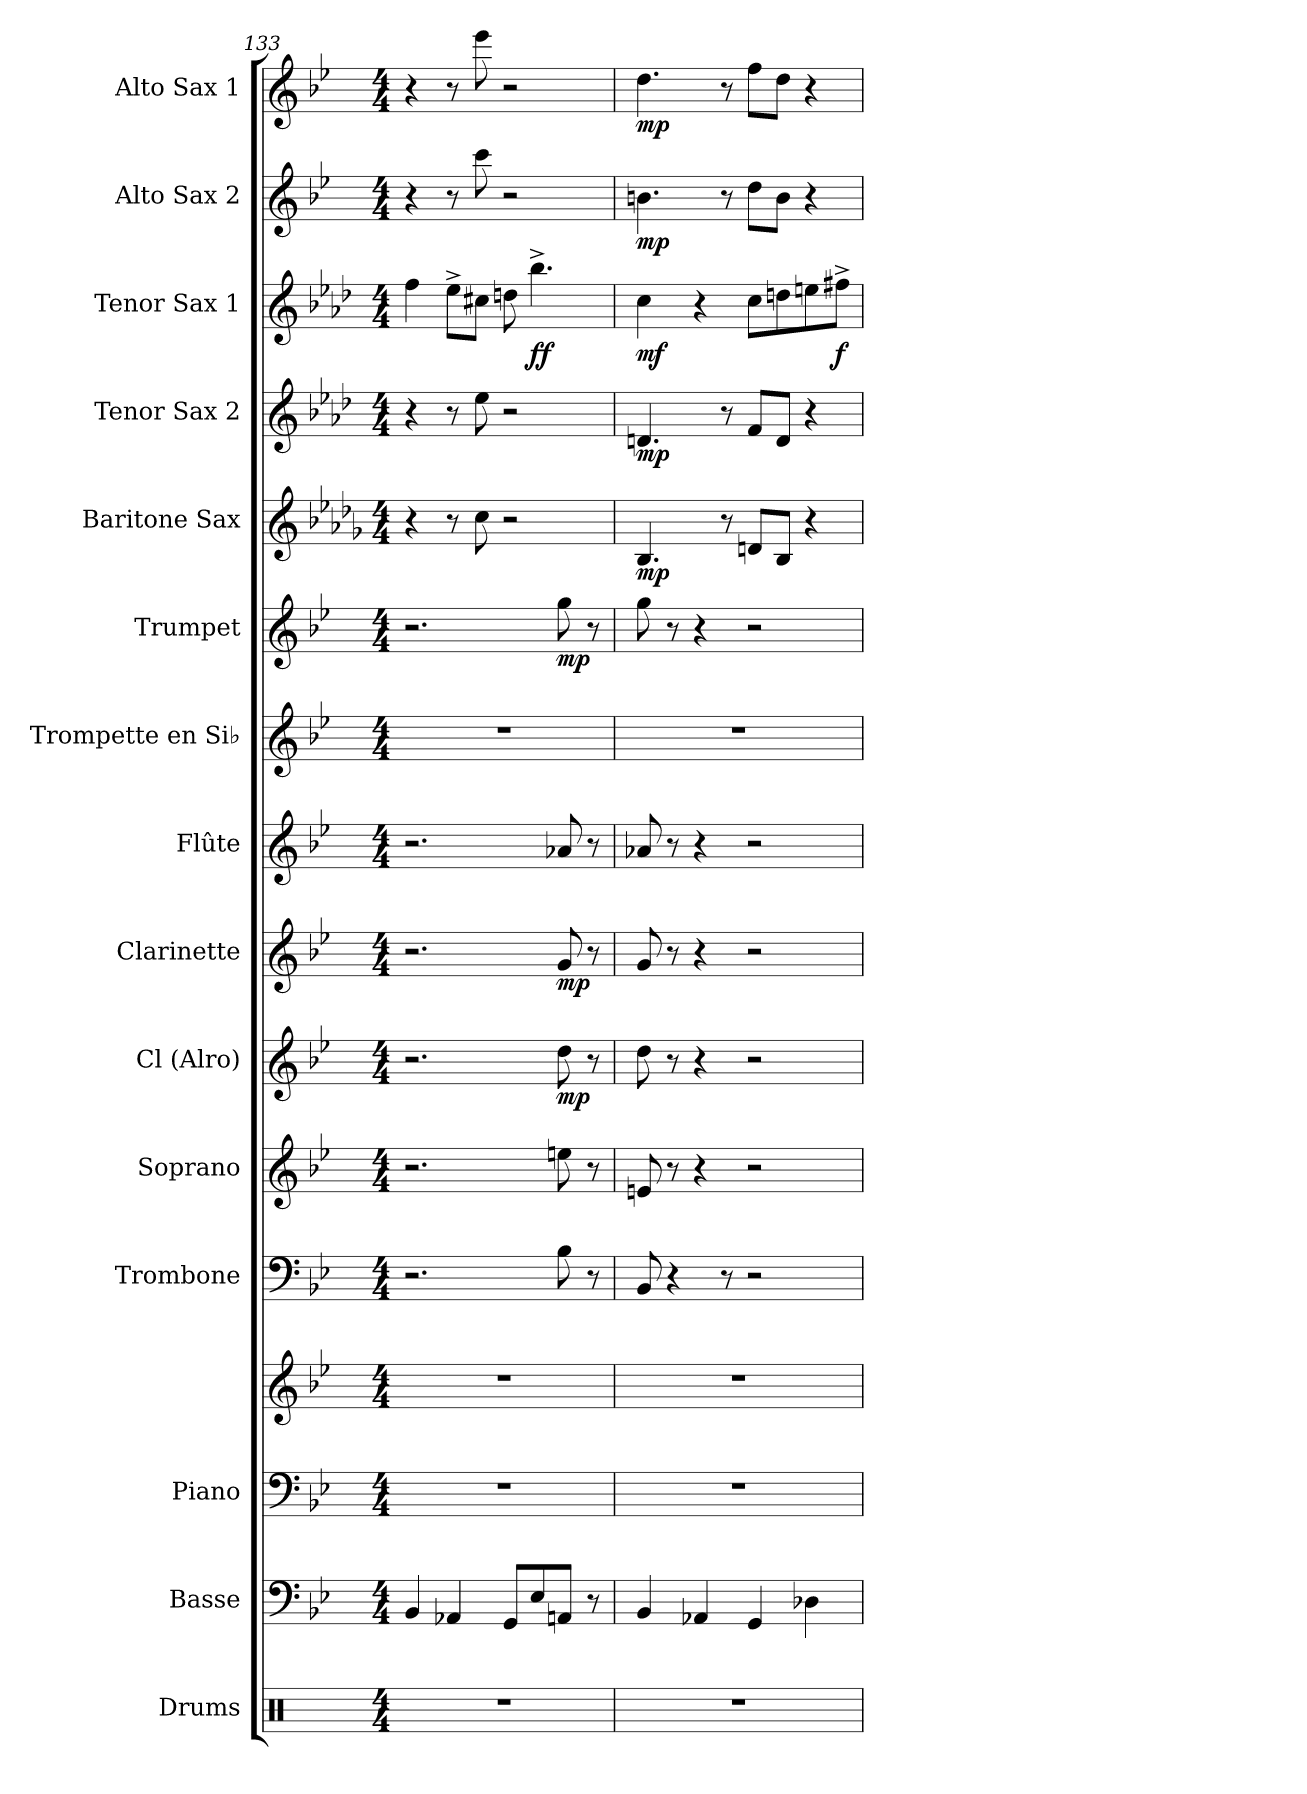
**kern	**kern	**kern	**kern	**kern	**kern	**kern	**dynam	**kern	**dynam	**kern	**kern	**kern	**dynam	**kern	**dynam	**kern	**dynam	**kern	**dynam	**kern	**dynam	**kern	**dynam
*part15	*part14	*part13	*part13	*part12	*part11	*part10	*part10	*part9	*part9	*part8	*part7	*part6	*part6	*part5	*part5	*part4	*part4	*part3	*part3	*part2	*part2	*part1	*part1
*staff16	*staff15	*staff14	*staff13	*staff12	*staff11	*staff10	*staff10	*staff9	*staff9	*staff8	*staff7	*staff6	*staff6	*staff5	*staff5	*staff4	*staff4	*staff3	*staff3	*staff2	*staff2	*staff1	*staff1
*I"Drums	*I"Basse	*I"Piano	*	*I"Trombone	*I"Soprano	*I"Cl (Alro)	*	*I"Clarinette	*	*I"Flûte	*I"Trompette en Si♭	*I"Trumpet	*	*I"Baritone Sax	*	*I"Tenor Sax 2	*	*I"Tenor Sax 1	*	*I"Alto Sax 2	*	*I"Alto Sax 1	*
*	*I'B	*I'P	*	*I'Tb	*I'Sop	*I'Cla	*	*I'Cl	*	*I'Fl.	*I'Tromp. Si♭	*I'Tp	*	*I'Bar	*	*	*	*	*	*I'Sa2	*	*I'Sa1	*
*clefX	*clefF4	*clefF4	*clefG2	*clefF4	*clefG2	*clefG2	*	*clefG2	*	*clefG2	*clefG2	*clefG2	*	*clefG2	*	*clefG2	*	*clefG2	*	*clefG2	*	*clefG2	*
*	*ITrd7c12	*	*	*	*ITrd1c2	*ITrd5c9	*	*ITrd1c2	*	*	*ITrd1c2	*ITrd1c2	*	*ITrd12c21	*	*ITrd8c14	*	*ITrd8c14	*	*ITrd5c9	*	*ITrd5c9	*
*k[]	*k[b-e-]	*k[b-e-]	*k[b-e-]	*k[b-e-]	*k[b-e-a-d-]	*k[b-e-a-d-g-]	*	*k[b-e-a-d-]	*	*k[b-e-]	*k[b-e-a-d-]	*k[b-e-a-d-]	*	*k[b-e-a-d-g-]	*	*k[b-e-a-d-]	*	*k[b-e-a-d-]	*	*k[b-e-a-d-g-]	*	*k[b-e-a-d-g-]	*
*M4/4	*M4/4	*M4/4	*M4/4	*M4/4	*M4/4	*M4/4	*	*M4/4	*	*M4/4	*M4/4	*M4/4	*	*M4/4	*	*M4/4	*	*M4/4	*	*M4/4	*	*M4/4	*
=133	=133	=133	=133	=133	=133	=133	=133	=133	=133	=133	=133	=133	=133	=133	=133	=133	=133	=133	=133	=133	=133	=133	=133
1r	4BBB-/	1r	1r	2.r	2.r	2.r	.	2.r	.	2.r	1r	2.r	.	4r	.	4r	.	4f\	.	4r	.	4r	.
.	4AAA-X/	.	.	.	.	.	.	.	.	.	.	.	.	8r	.	8r	.	8e-^\L	.	8r	.	8r	.
.	.	.	.	.	.	.	.	.	.	.	.	.	.	8c\	.	8e-\	.	8c#X\J	.	8ee-\	.	8gg-\	.
.	8GGG/L	.	.	.	.	.	.	.	.	.	.	.	.	2r	.	2r	.	8dn\	.	2r	.	2r	.
!	!	!	!	!	!	!	!	!	!	!	!	!	!	!	!	!	!	!	!LO:DY:b	!	!	!	!
.	8EE-/	.	.	.	.	.	.	.	.	.	.	.	.	.	.	.	.	4.b-^\	ff	.	.	.	.
!	!	!	!	!	!	!	!LO:DY:b	!	!LO:DY:b	!	!	!	!LO:DY:b	!	!	!	!	!	!	!	!	!	!
.	8AAAn/J	.	.	8B-\	8ddn\	8f\	mp	8f/	mp	8a-X/	.	8ff\	mp	.	.	.	.	.	.	.	.	.	.
.	8r	.	.	8r	8r	8r	.	8r	.	8r	.	8r	.	.	.	.	.	.	.	.	.	.	.
=134	=134	=134	=134	=134	=134	=134	=134	=134	=134	=134	=134	=134	=134	=134	=134	=134	=134	=134	=134	=134	=134	=134	=134
!	!	!	!	!	!	!	!	!	!	!	!	!	!	!	!LO:DY:b	!	!LO:DY:b	!	!LO:DY:b	!	!LO:DY:b	!	!LO:DY:b
1r	4BBB-/	1r	1r	8BB-/	8dn/	8f\	.	8f/	.	8a-X/	1r	8ff\	.	4.BB-/	mp	4.Dn/	mp	4c\	mf	4.dn\	mp	4.f\	mp
.	.	.	.	4r	8r	8r	.	8r	.	8r	.	8r	.	.	.	.	.	.	.	.	.	.	.
.	4AAA-X/	.	.	.	4r	4r	.	4r	.	4r	.	4r	.	.	.	.	.	4r	.	.	.	.	.
.	.	.	.	8r	.	.	.	.	.	.	.	.	.	8r	.	8r	.	.	.	8r	.	8r	.
.	4GGG/	.	.	2r	2r	2r	.	2r	.	2r	.	2r	.	8Dn/L	.	8F/L	.	8c\L	.	8f\L	.	8a-\L	.
.	.	.	.	.	.	.	.	.	.	.	.	.	.	8BB-/J	.	8D/J	.	8dn\	.	8d\J	.	8f\J	.
.	4DD-X\	.	.	.	.	.	.	.	.	.	.	.	.	4r	.	4r	.	8en\	.	4r	.	4r	.
!	!	!	!	!	!	!	!	!	!	!	!	!	!	!	!	!	!	!	!LO:DY:b	!	!	!	!
.	.	.	.	.	.	.	.	.	.	.	.	.	.	.	.	.	.	8f#X^\J	f	.	.	.	.
=	=	=	=	=	=	=	=	=	=	=	=	=	=	=	=	=	=	=	=	=	=	=	=
*-	*-	*-	*-	*-	*-	*-	*-	*-	*-	*-	*-	*-	*-	*-	*-	*-	*-	*-	*-	*-	*-	*-	*-
